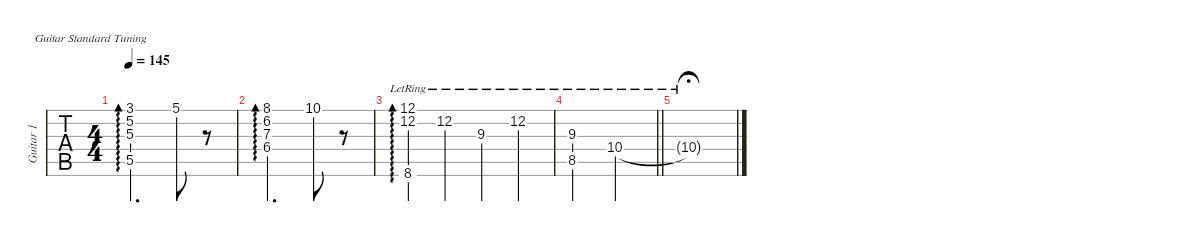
\defaultSystemsLayout 4
\hideDynamics
\bracketExtendMode nobrackets
\multiTrackTrackNamePolicy allsystems
\firstSystemTrackNameMode fullname
\otherSystemsTrackNameMode fullname
\track ("Guitar 1" "Guitar 1") {instrument overdrivenguitar}
\staff {tabs}
\tuning (E4 B3 G3 D3 A2 E2)
\ts (4 4)
\tempo 145
\clef g2
\ks c
(3.1 5.2 5.5 5.3).2{d ad 0 dy mf} 5.1.8 r.8 |
(8.1 6.2 6.4{acc #} 7.3).2{d ad 0} 10.1.8 r.8 |
(8.6{lr} 12.1{lr} 12.2{lr}).4{ad 0} 12.2{lr}.4 9.3{lr}.4 12.2{lr}.4 |
\barLineRight lightlight
(8.5{lr} 9.3{lr}).2 10.4{lr}.2 |
10.4{lr t}.1{fermata (medium 1)}
